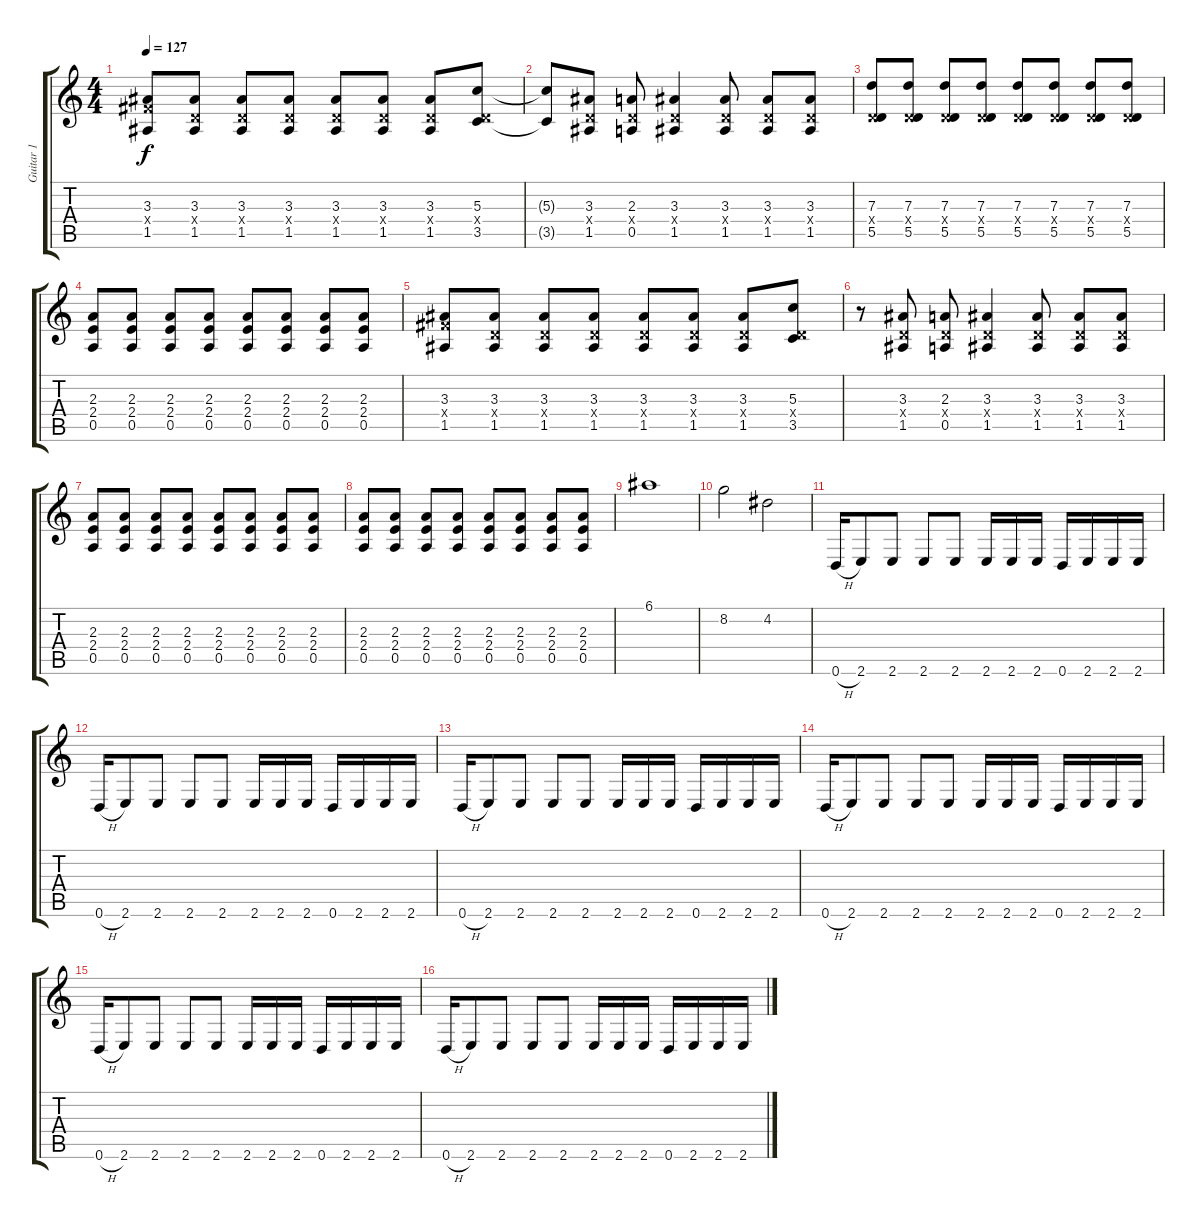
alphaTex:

\track ("Guitar 1" "Guitar 1") {instrument distortionguitar}
\staff {score tabs}
\tuning (E4 B3 G3 D3 A2 D2) {hide}
\ts (4 4)
\tempo 127
\clef g2
\ks c
(3.3 4.4{x} 1.5).8{dy f} (3.3 0.4{x} 1.5).8 (3.3 0.4{x} 1.5).8 (3.3 0.4{x} 1.5).8 (3.3 0.4{x} 1.5).8 (3.3 0.4{x} 1.5).8 (3.3 0.4{x} 1.5).8 (5.3 0.4{x} 3.5).8 |
(5.3{t} 3.5{t}).8 (3.3 0.4{x} 1.5).8 (2.3 0.4{x} 0.5).8 (3.3 0.4{x} 1.5).4 (3.3 0.4{x} 1.5).8 (3.3 0.4{x} 1.5).8 (3.3 0.4{x} 1.5).8 |
(7.3 0.4{x} 5.5).8 (7.3 0.4{x} 5.5).8 (7.3 0.4{x} 5.5).8 (7.3 0.4{x} 5.5).8 (7.3 0.4{x} 5.5).8 (7.3 0.4{x} 5.5).8 (7.3 0.4{x} 5.5).8 (7.3 0.4{x} 5.5).8 |
(2.3 2.4 0.5).8 (2.3 2.4 0.5).8 (2.3 2.4 0.5).8 (2.3 2.4 0.5).8 (2.3 2.4 0.5).8 (2.3 2.4 0.5).8 (2.3 2.4 0.5).8 (2.3 2.4 0.5).8 |
(3.3 4.4{x} 1.5).8 (3.3 0.4{x} 1.5).8 (3.3 0.4{x} 1.5).8 (3.3 0.4{x} 1.5).8 (3.3 0.4{x} 1.5).8 (3.3 0.4{x} 1.5).8 (3.3 0.4{x} 1.5).8 (5.3 0.4{x} 3.5).8 |
r.8 (3.3 0.4{x} 1.5).8 (2.3 0.4{x} 0.5).8 (3.3 0.4{x} 1.5).4 (3.3 0.4{x} 1.5).8 (3.3 0.4{x} 1.5).8 (3.3 0.4{x} 1.5).8 |
(2.3 2.4 0.5).8 (2.3 2.4 0.5).8 (2.3 2.4 0.5).8 (2.3 2.4 0.5).8 (2.3 2.4 0.5).8 (2.3 2.4 0.5).8 (2.3 2.4 0.5).8 (2.3 2.4 0.5).8 |
(2.3 2.4 0.5).8 (2.3 2.4 0.5).8 (2.3 2.4 0.5).8 (2.3 2.4 0.5).8 (2.3 2.4 0.5).8 (2.3 2.4 0.5).8 (2.3 2.4 0.5).8 (2.3 2.4 0.5).8 |
6.1.1 |
8.2.2 4.2.2 |
0.6{h}.16 2.6.8 2.6.8 2.6.8 2.6.8 2.6.16 2.6.16 2.6.16 0.6.16 2.6.16 2.6.16 2.6.16 |
0.6{h}.16 2.6.8 2.6.8 2.6.8 2.6.8 2.6.16 2.6.16 2.6.16 0.6.16 2.6.16 2.6.16 2.6.16 |
0.6{h}.16 2.6.8 2.6.8 2.6.8 2.6.8 2.6.16 2.6.16 2.6.16 0.6.16 2.6.16 2.6.16 2.6.16 |
0.6{h}.16 2.6.8 2.6.8 2.6.8 2.6.8 2.6.16 2.6.16 2.6.16 0.6.16 2.6.16 2.6.16 2.6.16 |
0.6{h}.16 2.6.8 2.6.8 2.6.8 2.6.8 2.6.16 2.6.16 2.6.16 0.6.16 2.6.16 2.6.16 2.6.16 |
0.6{h}.16 2.6.8 2.6.8 2.6.8 2.6.8 2.6.16 2.6.16 2.6.16 0.6.16 2.6.16 2.6.16 2.6.16
